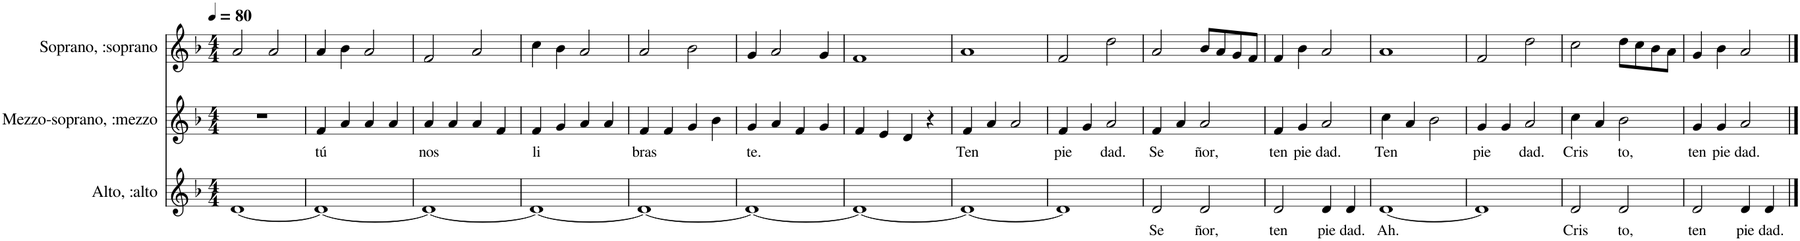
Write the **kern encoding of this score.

**kern	**text	**kern	**text	**kern
*part3	*part3	*part2	*part2	*part1
*staff3	*staff3	*staff2	*staff2	*staff1
*I"Alto, :alto	*	*I"Mezzo-soprano, :mezzo	*	*I"Soprano, :soprano
*I'A.	*	*I'Mzs.	*	*I'S.
*clefG2	*	*clefG2	*	*clefG2
*k[b-]	*	*k[b-]	*	*k[b-]
*M4/4	*	*M4/4	*	*M4/4
*MM80	*	*MM80	*	*MM80
=1	=1	=1	=1	=1
[1d	.	1r	.	2a/
.	.	.	.	2a/
=2	=2	=2	=2	=2
!	!	!	!LO:LY:b	!
1d_	.	4f/	tú	4a/
.	.	4a/	.	4b-\
.	.	4a/	.	2a/
.	.	4a/	.	.
=3	=3	=3	=3	=3
!	!	!	!LO:LY:b	!
1d_	.	4a/	nos	2f/
.	.	4a/	.	.
.	.	4a/	.	2a/
.	.	4f/	.	.
=4	=4	=4	=4	=4
!	!	!	!LO:LY:b	!
1d_	.	4f/	li	4cc\
.	.	4g/	.	4b-\
.	.	4a/	.	2a/
.	.	4a/	.	.
=5	=5	=5	=5	=5
!	!	!	!LO:LY:b	!
1d_	.	4f/	bras	2a/
.	.	4f/	.	.
.	.	4g/	.	2b-\
.	.	4b-\	.	.
=6	=6	=6	=6	=6
!	!	!	!LO:LY:b	!
1d_	.	4g/	te.	4g/
.	.	4a/	.	2a/
.	.	4f/	.	.
.	.	4g/	.	4g/
=7	=7	=7	=7	=7
1d_	.	4f/	.	1f
.	.	4e/	.	.
.	.	4d/	.	.
.	.	4r	.	.
=8	=8	=8	=8	=8
!	!	!	!LO:LY:b	!
1d_	.	4f/	Ten	1a
.	.	4a/	.	.
.	.	2a/	.	.
=9	=9	=9	=9	=9
!	!	!	!LO:LY:b	!
1d]	.	4f/	pie	2f/
.	.	4g/	.	.
!	!	!	!LO:LY:b	!
.	.	2a/	dad.	2dd\
=10	=10	=10	=10	=10
!	!LO:LY:b	!	!LO:LY:b	!
2d/	Se	4f/	Se	2a/
.	.	4a/	.	.
!	!LO:LY:b	!	!LO:LY:b	!
2d/	ñor,	2a/	ñor,	8b-/L
.	.	.	.	8a/
.	.	.	.	8g/
.	.	.	.	8f/J
=11	=11	=11	=11	=11
!	!LO:LY:b	!	!LO:LY:b	!
2d/	ten	4f/	ten	4f/
!	!	!	!LO:LY:b	!
.	.	4g/	pie	4b-\
!	!LO:LY:b	!	!LO:LY:b	!
4d/	pie	2a/	dad.	2a/
!	!LO:LY:b	!	!	!
4d/	dad.	.	.	.
=12	=12	=12	=12	=12
!	!LO:LY:b	!	!LO:LY:b	!
[1d	Ah.	4cc\	Ten	1a
.	.	4a/	.	.
.	.	2b-\	.	.
=13	=13	=13	=13	=13
!	!	!	!LO:LY:b	!
1d]	.	4g/	pie	2f/
.	.	4g/	.	.
!	!	!	!LO:LY:b	!
.	.	2a/	dad.	2dd\
=14	=14	=14	=14	=14
!	!LO:LY:b	!	!LO:LY:b	!
2d/	Cris	4cc\	Cris	2cc\
.	.	4a/	.	.
!	!LO:LY:b	!	!LO:LY:b	!
2d/	to,	2b-\	to,	8dd\L
.	.	.	.	8cc\
.	.	.	.	8b-\
.	.	.	.	8a\J
=15	=15	=15	=15	=15
!	!LO:LY:b	!	!LO:LY:b	!
2d/	ten	4g/	ten	4g/
!	!	!	!LO:LY:b	!
.	.	4g/	pie	4b-\
!	!LO:LY:b	!	!LO:LY:b	!
4d/	pie	2a/	dad.	2a/
!	!LO:LY:b	!	!	!
4d/	dad.	.	.	.
==	==	==	==	==
*-	*-	*-	*-	*-
